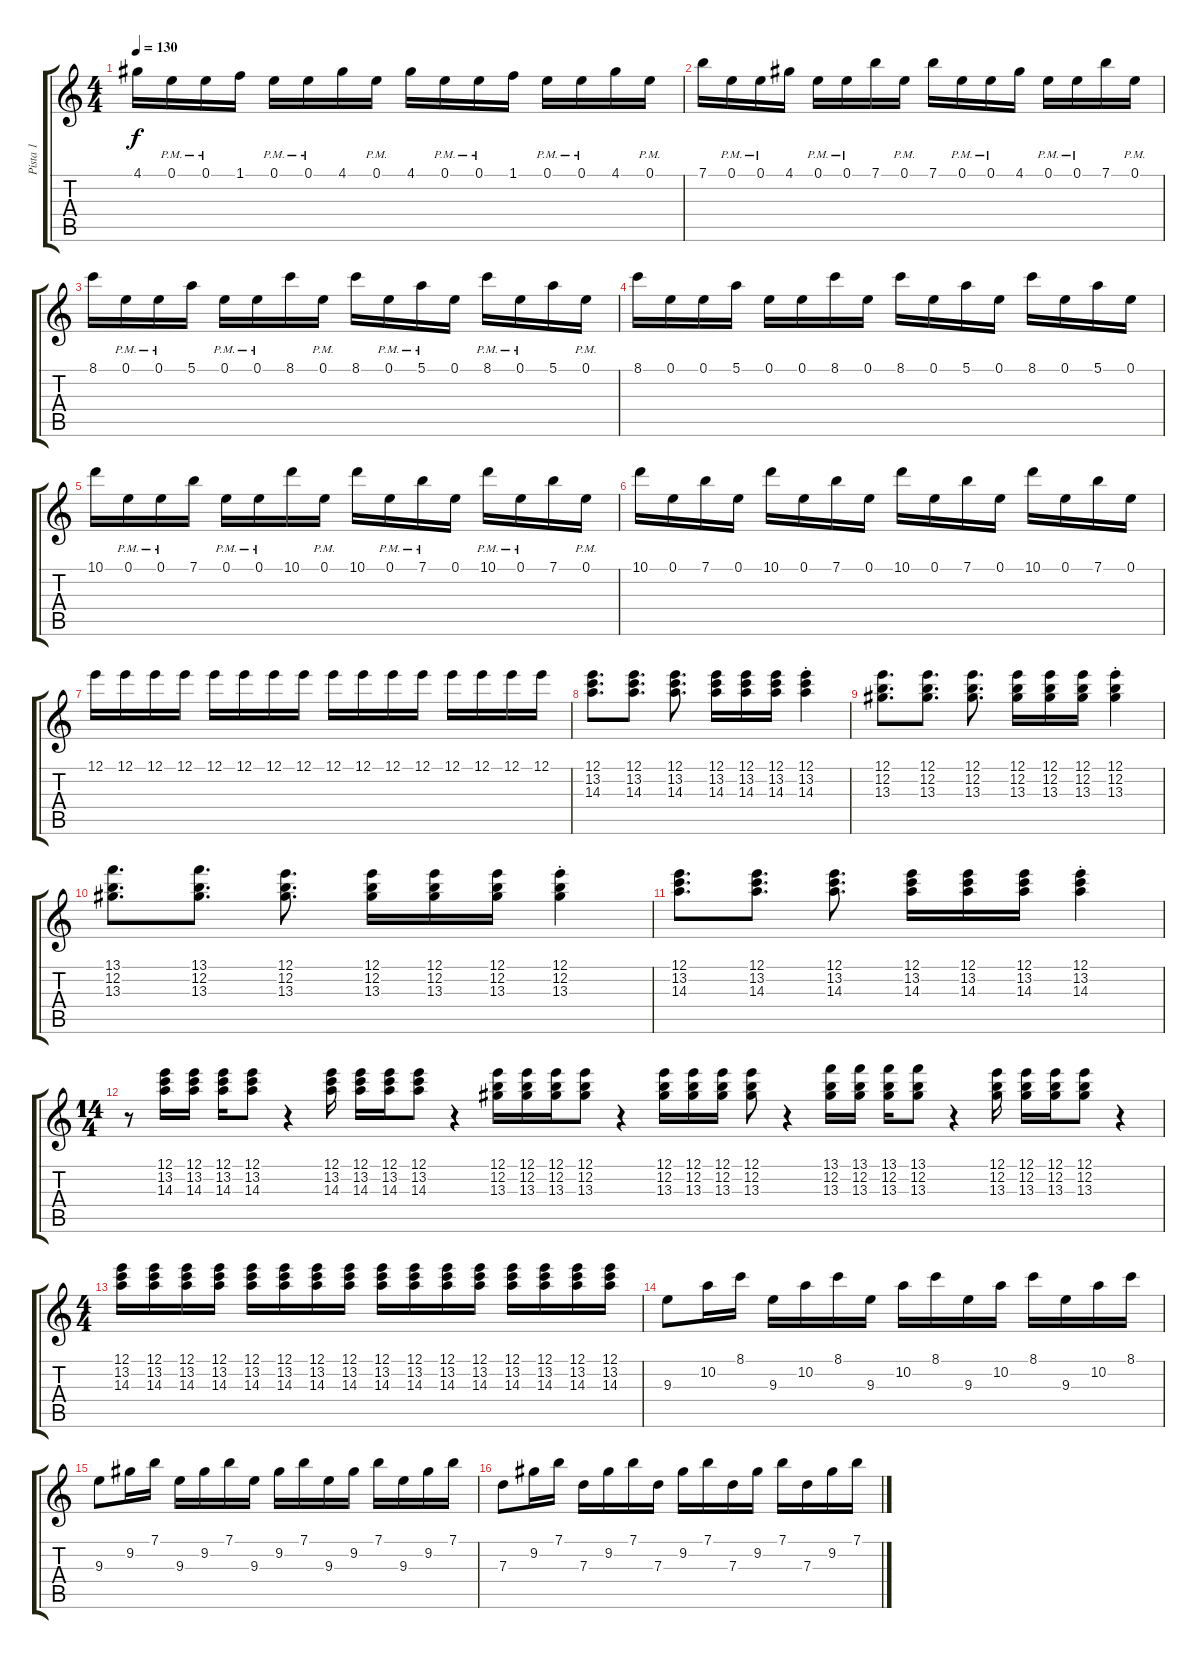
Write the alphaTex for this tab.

\track ("Pista 1" "Pista 1") {instrument acousticguitarnylon}
\staff {score tabs}
\tuning (E4 B3 G3 D3 A2 E2) {hide}
\ts (4 4)
\tempo 130
\clef g2
\ks c
4.1.16{dy f} 0.1{pm}.16 0.1{pm}.16 1.1.16 0.1{pm}.16 0.1{pm}.16 4.1.16 0.1{pm}.16 4.1.16 0.1{pm}.16 0.1{pm}.16 1.1.16 0.1{pm}.16 0.1{pm}.16 4.1.16 0.1{pm}.16 |
7.1.16 0.1{pm}.16 0.1{pm}.16 4.1.16 0.1{pm}.16 0.1{pm}.16 7.1.16 0.1{pm}.16 7.1.16 0.1{pm}.16 0.1{pm}.16 4.1.16 0.1{pm}.16 0.1{pm}.16 7.1.16 0.1{pm}.16 |
8.1.16 0.1{pm}.16 0.1{pm}.16 5.1.16 0.1{pm}.16 0.1{pm}.16 8.1.16 0.1{pm}.16 8.1.16 0.1{pm}.16 5.1{pm}.16 0.1.16 8.1{pm}.16 0.1{pm}.16 5.1.16 0.1{pm}.16 |
8.1.16 0.1.16 0.1.16 5.1.16 0.1.16 0.1.16 8.1.16 0.1.16 8.1.16 0.1.16 5.1.16 0.1.16 8.1.16 0.1.16 5.1.16 0.1.16 |
10.1.16 0.1{pm}.16 0.1{pm}.16 7.1.16 0.1{pm}.16 0.1{pm}.16 10.1.16 0.1{pm}.16 10.1.16 0.1{pm}.16 7.1{pm}.16 0.1.16 10.1{pm}.16 0.1{pm}.16 7.1.16 0.1{pm}.16 |
10.1.16 0.1.16 7.1.16 0.1.16 10.1.16 0.1.16 7.1.16 0.1.16 10.1.16 0.1.16 7.1.16 0.1.16 10.1.16 0.1.16 7.1.16 0.1.16 |
12.1.16 12.1.16 12.1.16 12.1.16 12.1.16 12.1.16 12.1.16 12.1.16 12.1.16 12.1.16 12.1.16 12.1.16 12.1.16 12.1.16 12.1.16 12.1.16 |
(12.1 13.2 14.3).8{d} (12.1 13.2 14.3).8{d} (12.1 13.2 14.3).8{d} (12.1 13.2 14.3).16 (12.1 13.2 14.3).16 (12.1 13.2 14.3).16 (12.1{st} 13.2{st} 14.3{st}).4 |
(12.1 12.2 13.3).8{d} (12.1 12.2 13.3).8{d} (12.1 12.2 13.3).8{d} (12.1 12.2 13.3).16 (12.1 12.2 13.3).16 (12.1 12.2 13.3).16 (12.1{st} 12.2{st} 13.3{st}).4 |
(13.1 12.2 13.3).8{d} (13.1 12.2 13.3).8{d} (12.1 12.2 13.3).8{d} (12.1 12.2 13.3).16 (12.1 12.2 13.3).16 (12.1 12.2 13.3).16 (12.1{st} 12.2{st} 13.3{st}).4 |
(12.1 13.2 14.3).8{d} (12.1 13.2 14.3).8{d} (12.1 13.2 14.3).8{d} (12.1 13.2 14.3).16 (12.1 13.2 14.3).16 (12.1 13.2 14.3).16 (12.1{st} 13.2{st} 14.3{st}).4 |
\ts (14 4)
r.8 (12.1 13.2 14.3).16 (12.1 13.2 14.3).16 (12.1 13.2 14.3).16 (12.1 13.2 14.3).8 r.4 (12.1 13.2 14.3).16 (12.1 13.2 14.3).16 (12.1 13.2 14.3).16 (12.1 13.2 14.3).8 r.4 (12.1 12.2 13.3).16 (12.1 12.2 13.3).16 (12.1 12.2 13.3).16 (12.1 12.2 13.3).8 r.4 (12.1 12.2 13.3).16 (12.1 12.2 13.3).16 (12.1 12.2 13.3).16 (12.1 12.2 13.3).8 r.4 (13.1 12.2 13.3).16 (13.1 12.2 13.3).16 (13.1 12.2 13.3).16 (13.1 12.2 13.3).8 r.4 (12.1 12.2 13.3).16 (12.1 12.2 13.3).16 (12.1 12.2 13.3).16 (12.1 12.2 13.3).8 r.4 |
\ts (4 4)
(12.1 13.2 14.3).16 (12.1 13.2 14.3).16 (12.1 13.2 14.3).16 (12.1 13.2 14.3).16 (12.1 13.2 14.3).16 (12.1 13.2 14.3).16 (12.1 13.2 14.3).16 (12.1 13.2 14.3).16 (12.1 13.2 14.3).16 (12.1 13.2 14.3).16 (12.1 13.2 14.3).16 (12.1 13.2 14.3).16 (12.1 13.2 14.3).16 (12.1 13.2 14.3).16 (12.1 13.2 14.3).16 (12.1 13.2 14.3).16 |
9.3.8 10.2.16 8.1.16 9.3.16 10.2.16 8.1.16 9.3.16 10.2.16 8.1.16 9.3.16 10.2.16 8.1.16 9.3.16 10.2.16 8.1.16 |
9.3.8 9.2.16 7.1.16 9.3.16 9.2.16 7.1.16 9.3.16 9.2.16 7.1.16 9.3.16 9.2.16 7.1.16 9.3.16 9.2.16 7.1.16 |
7.3.8 9.2.16 7.1.16 7.3.16 9.2.16 7.1.16 7.3.16 9.2.16 7.1.16 7.3.16 9.2.16 7.1.16 7.3.16 9.2.16 7.1.16
